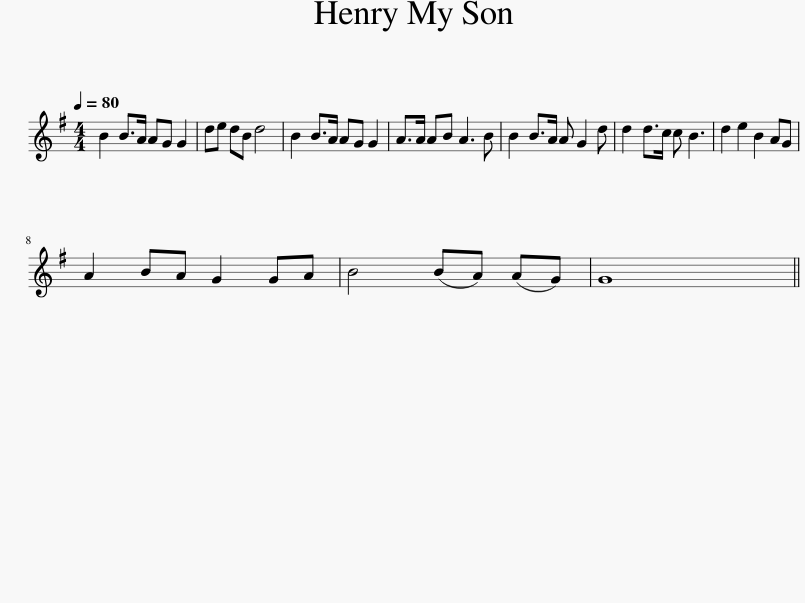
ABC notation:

X:1
L:1/8
Q:1/4=80
M:4/4
I:linebreak $
K:G
V:1 treble
V:1
 B2 B>A AG G2 | de dB d4 | B2 B>A AG G2 | A>A AB A3 B | B2 B>A A G2 d | %5
 d2 d>c c B3 | d2 e2 B2 AG |$ A2 BA G2 GA | B4 (BA) (AG) | G8 || %10
